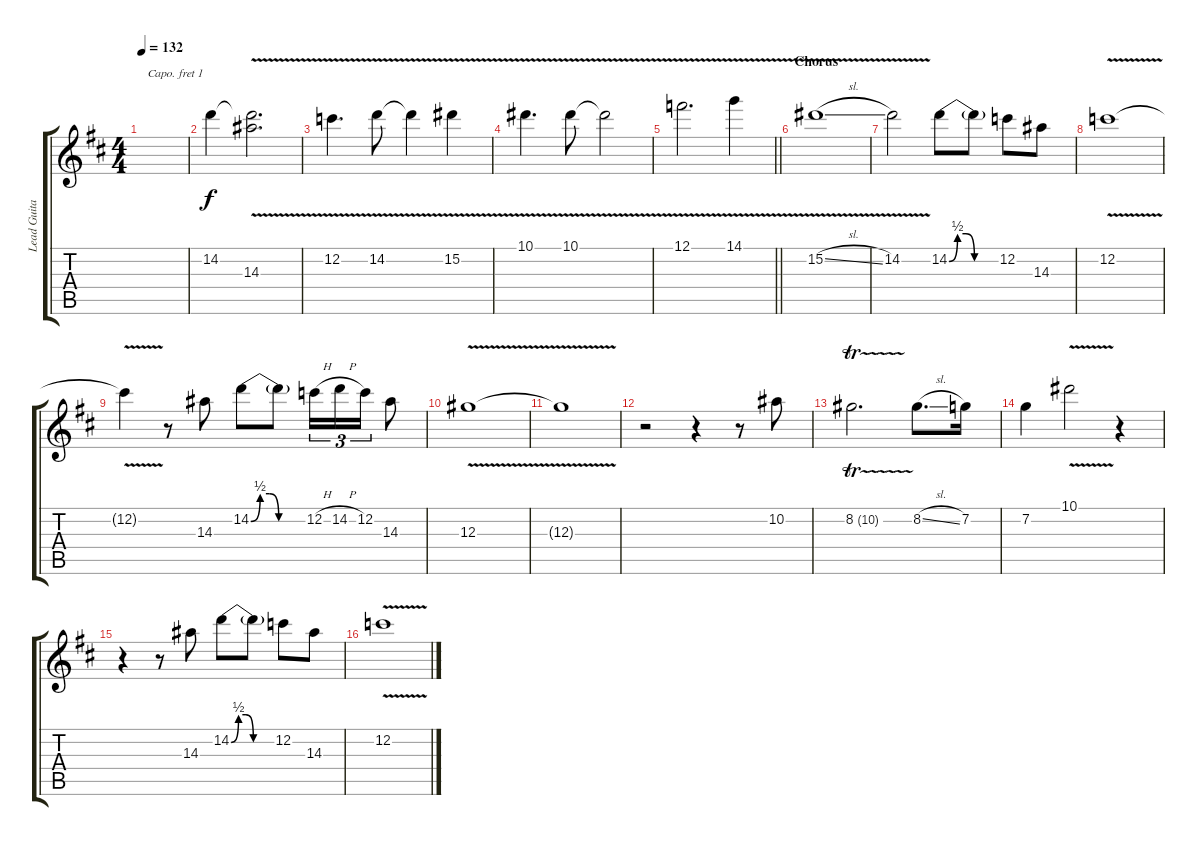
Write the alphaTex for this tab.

\track ("Lead Guitar" "Lead Guita") {instrument distortionguitar}
\staff {score tabs}
\capo 1
\tuning (E4 B3 G3 D3 A2 D2) {hide}
\ts (4 4)
\tempo 132
\clef g2
\ks d
|
14.2.4 (14.2{t} 14.3{v}).2{d} |
12.2{v}.4{d} 14.2{v}.8 14.2{v t}.4 15.2{v}.4 |
10.1{v}.4{d} 10.1{v}.8 10.1{v t}.2 |
\barLineRight lightlight
12.1{v}.2{d} 14.1{v}.4 |
\section ("" "Chorus")
15.2{v sl}.1 |
14.2{v}.2 14.2{be (custom 0 0 10 2 20 2 30 0 60 0)}.8 14.2{t}.8 12.2.8 14.3.8 |
12.2{v}.1 |
12.2{t}.4 r.8 14.3.8 14.2{be (custom 0 0 10 2 20 2 30 0 60 0)}.8 14.2{t}.8 12.2{h}.16{tu (3 2)} 14.2{h}.16{tu (3 2)} 12.2.16{tu (3 2)} 14.3.8 |
12.3{v}.1 |
12.3{t}.1 |
r.2 r.4 r.8 10.2.8 |
8.2{tr (10 32)}.2{d} 8.2{sl}.8{d} 7.2.16 |
7.2.4 10.1{v}.2 r.4 |
r.4 r.8 14.3.8 14.2{be (custom 0 0 10 2 20 2 30 0 60 0)}.8 14.2{t}.8 12.2.8 14.3.8 |
12.2{v}.1
